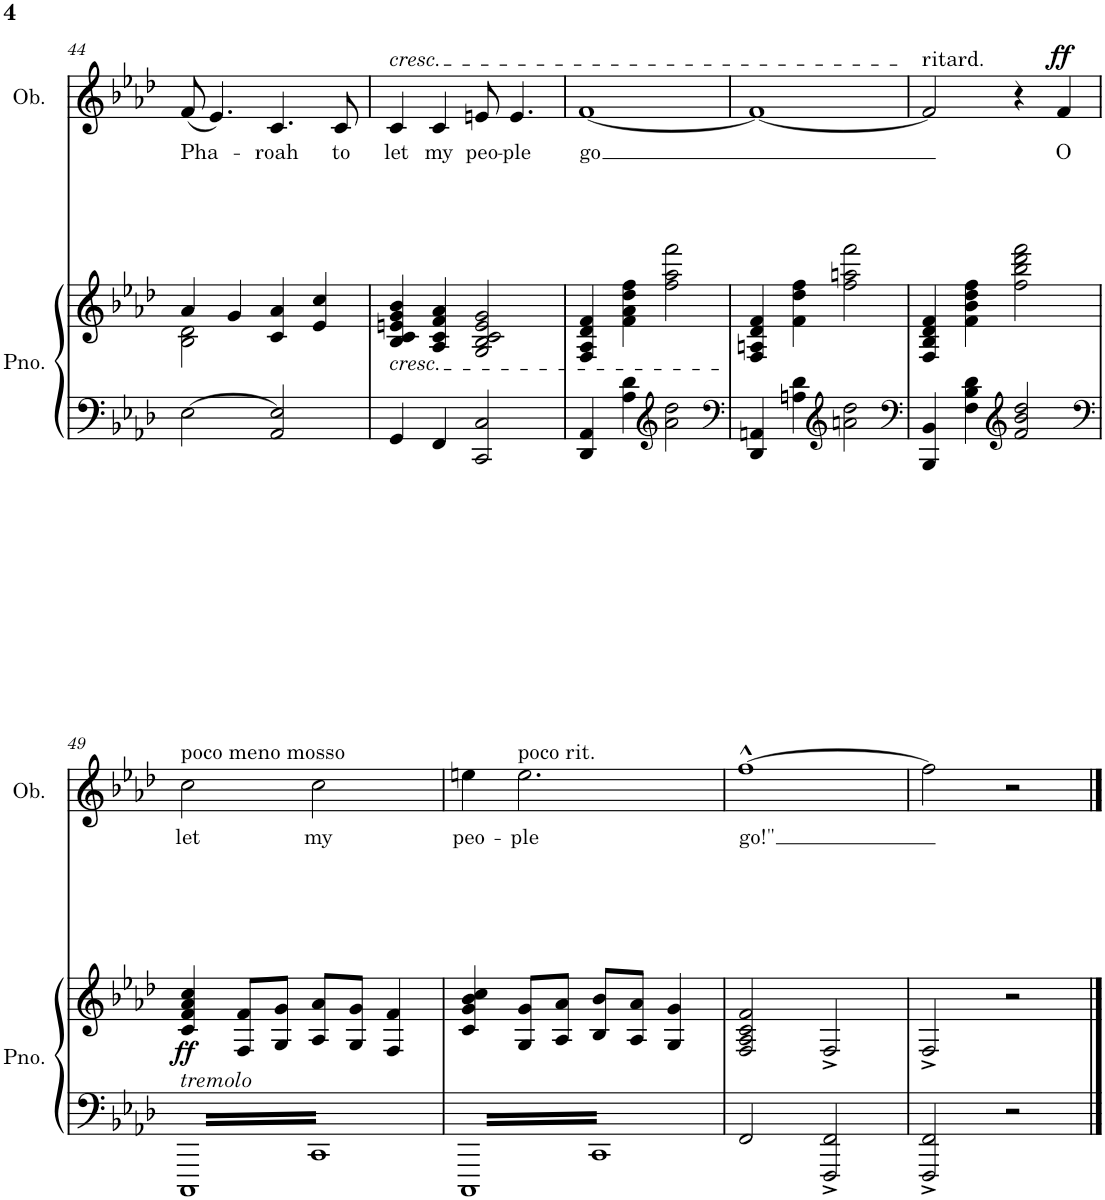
**kern	**kern	**dynam	**kern	**text	**dynam
*part2	*part2	*part2	*part1	*part1	*part1
*staff3	*staff2	*staff2/3	*staff1	*staff1	*staff1
*I"Piano	*	*	*I"Oboe	*	*
*I'Pno.	*	*	*I'Ob.	*	*
!!LO:PB:g=z
*clefF4	*clefG2	*	*clefG2	*	*
*k[b-e-a-d-]	*k[b-e-a-d-]	*	*k[b-e-a-d-]	*	*
*M4/4	*M4/4	*	*M4/4	*	*
=44	=44	=44	=44	=44	=44
*	*^	*	*	*	*
!	!	!	!	!	!LO:LY:b	!
[2E-\	4a-/	2B-\ 2d-\	.	(8f/	Pha-	.
.	.	.	.	4.e-/)	.	.
.	4g/	.	.	.	.	.
!	!	!	!	!	!LO:LY:b	!
2AA-/ 2E-/]	4c/ 4a-/	2ryy	.	4.c/	-roah	.
.	4e-/ 4cc/	.	.	.	.	.
!	!	!	!	!	!LO:LY:b	!
.	.	.	.	8c/	to	.
*	*v	*v	*	*	*	*
=45	=45	=45	=45	=45	=45
!	!	!	!LO:TX:a:i:t=cresc.	!	!
!	!LO:TX:b:i:t=cresc.	!	!	!	!
!	!	!	!	!LO:LY:b	!
4GG/	4B-/ 4c/ 4en/ 4g/ 4b-/	.	4c/	let	.
!	!	!	!	!LO:LY:b	!
4FF/	4A-/ 4c/ 4f/ 4a-/	.	4c/	my	.
!	!	!	!	!LO:LY:b	!
2CC/ 2C/	2G/ 2B-/ 2c/ 2e/ 2g/	.	8en/	peo-	.
!	!	!	!	!LO:LY:b	!
.	.	.	4.e/	-ple	.
=46	=46	=46	=46	=46	=46
!	!	!	!	!LO:LY:b	!
4DD-/ 4AA-/	4F/ 4A-/ 4d-/ 4f/	.	[1f	go	.
4A-\ 4d-\	4f\ 4a-\ 4dd-\ 4ff\	.	.	.	.
*clefG2	*	*	*	*	*
2a-\ 2dd-\	2ff\ 2aa-\ 2fff\	.	.	.	.
=47	=47	=47	=47	=47	=47
*clefF4	*	*	*	*	*
4DD-/ 4AAn/	4F/ 4An/ 4d-/ 4f/	.	1f_	.	.
4An\ 4d-\	4f\ 4dd-\ 4ff\	.	.	.	.
*clefG2	*	*	*	*	*
2an\ 2dd-\	2ff\ 2aan\ 2fff\	.	.	.	.
=48	=48	=48	=48	=48	=48
*clefF4	*	*	*	*	*
!	!	!	!LO:TX:a:t=ritard.	!	!
4BBB-/ 4BB-/	4F/ 4B-/ 4d-/ 4f/	.	2f/]	.	.
4F\ 4B-\ 4d-\	4f\ 4b-\ 4dd-\ 4ff\	.	.	.	.
*clefG2	*	*	*	*	*
2f/ 2b-/ 2dd-/	2ff\ 2bb-\ 2ddd-\ 2fff\	.	4r	.	.
!	!	!	!	!LO:LY:b	!LO:DY:a
.	.	.	4f/	O	ff
!!LO:LB:g=z
=49	=49	=49	=49	=49	=49
*clefF4	*	*	*	*	*
!	!	!	!LO:TX:a:t=poco meno mosso	!	!
!LO:TX:a:i:t=tremolo	!	!	!	!	!
!	!	!LO:DY:b	!	!LO:LY:b	!
3.CCC	4c/ 4f/ 4a-/ 4cc/	ff	2cc\	let	.
.	8F/ 8f/L	.	.	.	.
.	8G/ 8g/J	.	.	.	.
!	!	!	!	!LO:LY:b	!
3.CC	8A-/ 8a-/L	.	2cc\	my	.
.	8G/ 8g/J	.	.	.	.
.	4F/ 4f/	.	.	.	.
=50	=50	=50	=50	=50	=50
!	!	!	!	!LO:LY:b	!
3.CCC	4c/ 4g/ 4b-/ 4cc/	.	4een\	peo-	.
!	!	!	!LO:TX:a:t=poco rit.	!	!
!	!	!	!	!LO:LY:b	!
.	8G/ 8g/L	.	2.ee\	-ple	.
.	8A-/ 8a-/J	.	.	.	.
3.CC	8B-/ 8b-/L	.	.	.	.
.	8A-/ 8a-/J	.	.	.	.
.	4G/ 4g/	.	.	.	.
=51	=51	=51	=51	=51	=51
!	!	!	!	!LO:LY:b	!
2FF/	2F/ 2A-/ 2c/ 2f/	.	[1ff^^	go!"	.
2FFF/^ 2FF/^	2F^/	.	.	.	.
=52	=52	=52	=52	=52	=52
2FFF/^ 2FF/^	2F^/	.	2ff\]	.	.
2r	2r	.	2r	.	.
==	==	==	==	==	==
*-	*-	*-	*-	*-	*-
